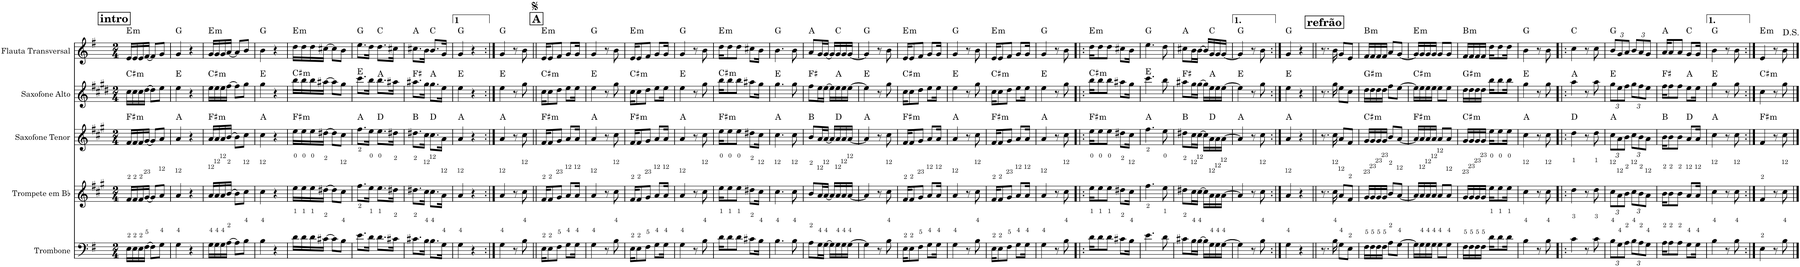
**kern	**kern	**kern	**harte	**kern	**harte	**kern	**harte
*part5	*part4	*part3	*part3	*part2	*part2	*part1	*part1
*staff5	*staff4	*staff3	*	*staff2	*	*staff1	*
*I"Trombone	*I"Trompete em Bb	*I"Saxofone Tenor	*	*I"Saxofone Alto	*	*I"Flauta Transversal	*
*I'Tbn.	*I'Tpt. em Bb	*I'Sax. Tn.	*	*	*	*I'Fl.	*
*clefF4	*clefG2	*clefG2	*	*clefG2	*	*clefG2	*
*	*Trd1c2	*Trd8c14	*	*Trd5c9	*	*	*
*k[f#]	*k[f#c#g#]	*k[f#c#g#]	*	*k[f#c#g#d#]	*	*k[f#]	*
*M2/4	*M2/4	*M2/4	*	*M2/4	*	*M2/4	*
!!LO:REH:place=s1:a:B:cj:fs=14:t=intro
=1	=1	=1	=1	=1	=1	=1	=1
!	!	!	!LO:H:kt=m	!	!LO:H:kt=m	!	!LO:H:kt=m
16E\LL	16f#/LL	16f#/LL	F#:min	16cc#\LL	C#:min	16e/LL	E:min
16E\	16f#/	16f#/	.	16cc#\	.	16e/	.
16E\	16f#/	16f#/	.	16cc#\	.	16e/	.
[16F#\JJ	[16g#/JJ	[16g#/JJ	.	[16dd#\JJ	.	[16f#/JJ	.
8F#\L]	8g#/L]	8g#/L]	.	8dd#\L]	.	8f#/L]	.
8G\J	8a/J	8a/J	.	8ee\J	.	8g/J	.
=2	=2	=2	=2	=2	=2	=2	=2
4G\	4a/	4a/	A:maj	4ee\	E:maj	4g/	G:maj
4r	4r	4r	.	4r	.	4r	.
=3	=3	=3	=3	=3	=3	=3	=3
!	!	!	!LO:H:kt=m	!	!LO:H:kt=m	!	!LO:H:kt=m
16G\LL	16a/LL	16a/LL	F#:min	16ee\LL	C#:min	16g/LL	E:min
16G\	16a/	16a/	.	16ee\	.	16g/	.
16G\	16a/	16a/	.	16ee\	.	16g/	.
[16A\JJ	[16b/JJ	[16b/JJ	.	[16ff#\JJ	.	[16a/JJ	.
8A\L]	8b\L]	8b\L]	.	8ff#\L]	.	8a/L]	.
8B\J	8cc#\J	8cc#\J	.	8gg#\J	.	8b/J	.
=4	=4	=4	=4	=4	=4	=4	=4
4B\	4cc#\	4cc#\	A:maj	4gg#\	E:maj	4b\	G:maj
4r	4r	4r	.	4r	.	4r	.
=5	=5	=5	=5	=5	=5	=5	=5
!	!	!	!LO:H:kt=m	!	!LO:H:kt=m	!	!LO:H:kt=m
16d\LL	16ee\LL	16ee\LL	F#:min	16bb\LL	C#:min	16dd\LL	E:min
16d\	16ee\	16ee\	.	16bb\	.	16dd\	.
16d\	16ee\	16ee\	.	16bb\	.	16dd\	.
[16c#X\JJ	[16dd#X\JJ	[16dd#X\JJ	.	[16aa#X\JJ	.	[16cc#X\JJ	.
8c#\L]	8dd#\L]	8dd#\L]	.	8aa#\L]	.	8cc#\L]	.
8B\J	8cc#\J	8cc#\J	.	8gg#\J	.	8b\J	.
=6	=6	=6	=6	=6	=6	=6	=6
8.e\L	8.ff#\L	8.ff#\L	A:maj	8.ccc#\L	E:maj	8.ee\L	G:maj
16d\Jk	16ee\Jk	16ee\Jk	.	16bb\Jk	.	16dd\Jk	.
8.d\L	8.ee\L	8.ee\L	D:maj	8.bb\L	A:maj	8.dd\L	C:maj
16c#X\Jk	16dd#X\Jk	16dd#X\Jk	.	16aa#X\Jk	.	16cc#X\Jk	.
=7	=7	=7	=7	=7	=7	=7	=7
8.c#X\L	8.dd#X\L	8.dd#X\L	B:maj	8.aa#X\L	F#:maj	8.cc#X\L	A:maj
16B\Jk	16cc#\Jk	16cc#\Jk	.	16gg#\Jk	.	16b\Jk	.
8.B\L	8.cc#\L	8.cc#\L	D:maj	8.gg#\L	A:maj	8.b/L	C:maj
16G\Jk	16a\Jk	16a\Jk	.	16ee\Jk	.	16g/Jk	.
=8	=8	=8	=8	=8	=8	=8	=8
4G\	4a/	4a/	A:maj	4ee\	E:maj	4g/	G:maj
4r	4r	4r	.	4r	.	4r	.
=9:|!	=9:|!	=9:|!	=9:|!	=9:|!	=9:|!	=9:|!	=9:|!
4G\	4a/	4a/	A:maj	4ee\	E:maj	4g/	G:maj
8r	8r	8r	.	8r	.	8r	.
8B\	8cc#\	8cc#\	.	8gg#\	.	8b\	.
!!LO:REH:place=s1:a:B:cj:fs=14:t=A
=10||	=10||	=10||	=10||	=10||	=10||	=10||	=10||
!	!	!	!LO:H:kt=m	!	!LO:H:kt=m	!	!LO:H:kt=m
16E\KL	16f#/KL	16f#/KL	F#:min	16cc#\KL	C#:min	16e/KL	E:min
8E\	8f#/	8f#/	.	8cc#\	.	8e/	.
8F#\J	8g#/J	8g#/J	.	8dd#\J	.	8f#/J	.
8G\L	8a/L	8a/L	.	8ee\L	.	8g/L	.
16G\Jk	16a/Jk	16a/Jk	.	16ee\Jk	.	16g/Jk	.
=11	=11	=11	=11	=11	=11	=11	=11
4G\	4a/	4a/	A:maj	4ee\	E:maj	4g/	G:maj
8r	8r	8r	.	8r	.	8r	.
8B\	8cc#\	8cc#\	.	8gg#\	.	8b\	.
=12	=12	=12	=12	=12	=12	=12	=12
!	!	!	!LO:H:kt=m	!	!LO:H:kt=m	!	!LO:H:kt=m
16E\KL	16f#/KL	16f#/KL	F#:min	16cc#\KL	C#:min	16e/KL	E:min
8E\	8f#/	8f#/	.	8cc#\	.	8e/	.
8F#\J	8g#/J	8g#/J	.	8dd#\J	.	8f#/J	.
8G\L	8a/L	8a/L	.	8ee\L	.	8g/L	.
16G\Jk	16a/Jk	16a/Jk	.	16ee\Jk	.	16g/Jk	.
=13	=13	=13	=13	=13	=13	=13	=13
4G\	4a/	4a/	A:maj	4ee\	E:maj	4g/	G:maj
8r	8r	8r	.	8r	.	8r	.
8B\	8cc#\	8cc#\	.	8gg#\	.	8b\	.
=14	=14	=14	=14	=14	=14	=14	=14
!	!	!	!LO:H:kt=m	!	!LO:H:kt=m	!	!LO:H:kt=m
16d\KL	16ee\KL	16ee\KL	F#:min	16bb\KL	C#:min	16dd\KL	E:min
8d\	8ee\	8ee\	.	8bb\	.	8dd\	.
8d\J	8ee\J	8ee\J	.	8bb\J	.	8dd\J	.
8c#X\L	8dd#X\L	8dd#X\L	.	8aa#X\L	.	8cc#X\L	.
16B\Jk	16cc#\Jk	16cc#\Jk	.	16gg#\Jk	.	16b\Jk	.
=15	=15	=15	=15	=15	=15	=15	=15
4.B\	4.cc#\	4.cc#\	A:maj	4.gg#\	E:maj	4.b\	G:maj
8B\	8cc#\	8cc#\	.	8gg#\	.	8b\	.
=16	=16	=16	=16	=16	=16	=16	=16
8A\L	8b/L	8b/L	B:maj	8ff#\L	F#:maj	8a/L	A:maj
16G\L	16a/L	16a/L	.	16ee\L	.	16g/L	.
[16G\JJ	[16a/JJ	[16a/JJ	.	[16ee\JJ	.	[16g/JJ	.
16G\LL]	16a/LL]	16a/LL]	.	16ee\LL]	.	16g/LL]	.
16G\	16a/	16a/	D:maj	16ee\	A:maj	16g/	C:maj
16G\	16a/	16a/	.	16ee\	.	16g/	.
[16G\JJ	[16a/JJ	[16a/JJ	.	[16ee\JJ	.	[16g/JJ	.
=17	=17	=17	=17	=17	=17	=17	=17
4G\]	4a/]	4a/]	A:maj	4ee\]	E:maj	4g/]	G:maj
8r	8r	8r	.	8r	.	8r	.
8B\	8cc#\	8cc#\	.	8gg#\	.	8b\	.
=18	=18	=18	=18	=18	=18	=18	=18
!	!	!	!LO:H:kt=m	!	!LO:H:kt=m	!	!LO:H:kt=m
16E\KL	16f#/KL	16f#/KL	F#:min	16cc#\KL	C#:min	16e/KL	E:min
8E\	8f#/	8f#/	.	8cc#\	.	8e/	.
8F#\J	8g#/J	8g#/J	.	8dd#\J	.	8f#/J	.
8G\L	8a/L	8a/L	.	8ee\L	.	8g/L	.
16G\Jk	16a/Jk	16a/Jk	.	16ee\Jk	.	16g/Jk	.
=19	=19	=19	=19	=19	=19	=19	=19
4G\	4a/	4a/	A:maj	4ee\	E:maj	4g/	G:maj
8r	8r	8r	.	8r	.	8r	.
8B\	8cc#\	8cc#\	.	8gg#\	.	8b\	.
=20	=20	=20	=20	=20	=20	=20	=20
!	!	!	!LO:H:kt=m	!	!LO:H:kt=m	!	!LO:H:kt=m
16E\KL	16f#/KL	16f#/KL	F#:min	16cc#\KL	C#:min	16e/KL	E:min
8E\	8f#/	8f#/	.	8cc#\	.	8e/	.
8F#\J	8g#/J	8g#/J	.	8dd#\J	.	8f#/J	.
8G\L	8a/L	8a/L	.	8ee\L	.	8g/L	.
16G\Jk	16a/Jk	16a/Jk	.	16ee\Jk	.	16g/Jk	.
=21	=21	=21	=21	=21	=21	=21	=21
4G\	4a/	4a/	A:maj	4ee\	E:maj	4g/	G:maj
8r	8r	8r	.	8r	.	8r	.
8B\	8cc#\	8cc#\	.	8gg#\	.	8b\	.
=22!|:	=22!|:	=22!|:	=22!|:	=22!|:	=22!|:	=22!|:	=22!|:
!	!	!	!LO:H:kt=m	!	!LO:H:kt=m	!	!LO:H:kt=m
16d\KL	16ee\KL	16ee\KL	F#:min	16bb\KL	C#:min	16dd\KL	E:min
8d\	8ee\	8ee\	.	8bb\	.	8dd\	.
8d\J	8ee\J	8ee\J	.	8bb\J	.	8dd\J	.
8c#X\L	8dd#X\L	8dd#X\L	.	8aa#X\L	.	8cc#X\L	.
16B\Jk	16cc#\Jk	16cc#\Jk	.	16gg#\Jk	.	16b\Jk	.
=23	=23	=23	=23	=23	=23	=23	=23
4.e\	4.ff#\	4.ff#\	A:maj	4.ccc#\	E:maj	4.ee\	G:maj
8d\	8ee\	8ee\	.	8bb\	.	8dd\	.
=24	=24	=24	=24	=24	=24	=24	=24
8c#X\L	8dd#X\L	8dd#X\L	B:maj	8aa#X\L	F#:maj	8cc#X\L	A:maj
16B\L	16cc#\L	16cc#\L	.	16gg#\L	.	16b\L	.
[16B\JJ	[16cc#\JJ	[16cc#\JJ	.	[16gg#\JJ	.	[16b\JJ	.
16B\LL]	16cc#\LL]	16cc#\LL]	.	16gg#\LL]	.	16b/LL]	.
16G\	16a\	16a\	D:maj	16ee\	A:maj	16g/	C:maj
16G\	16a\	16a\	.	16ee\	.	16g/	.
[16G\JJ	[16a\JJ	[16a\JJ	.	[16ee\JJ	.	[16g/JJ	.
=25	=25	=25	=25	=25	=25	=25	=25
4G\]	4a/]	4a/]	A:maj	4ee\]	E:maj	4g/]	G:maj
8r	8r	8r	.	8r	.	8r	.
8B\	8cc#\	8cc#\	.	8gg#\	.	8b\	.
=26:|!	=26:|!	=26:|!	=26:|!	=26:|!	=26:|!	=26:|!	=26:|!
4G\	4a/	4a/	A:maj	4ee\	E:maj	4g/	G:maj
4r	4r	4r	.	4r	.	4r	.
!!LO:REH:place=s1:a:B:cj:fs=14:t=refrão
=27||	=27||	=27||	=27||	=27||	=27||	=27||	=27||
8.r	8.r	8.r	.	8.r	.	8.r	.
16B\	16cc#\	16cc#\	.	16gg#\	.	16b\	.
8G\L	8a/L	8a/L	.	8ee\L	.	8g/L	.
8E\J	8f#/J	8f#/J	.	8cc#\J	.	8e/J	.
=28	=28	=28	=28	=28	=28	=28	=28
!	!	!	!LO:H:kt=m	!	!LO:H:kt=m	!	!LO:H:kt=m
16F#\LL	16g#/LL	16g#/LL	C#:min	16dd#\LL	G#:min	16f#/LL	B:min
16F#\	16g#/	16g#/	.	16dd#\	.	16f#/	.
16F#\	16g#/	16g#/	.	16dd#\	.	16f#/	.
16F#\JJ	16g#/JJ	16g#/JJ	.	16dd#\JJ	.	16f#/JJ	.
8A\L	8b/L	8b/L	.	8ff#\L	.	8a/L	.
[8G\J	[8a/J	[8a/J	.	[8ee\J	.	[8g/J	.
=29	=29	=29	=29	=29	=29	=29	=29
!	!	!	!LO:H:kt=m	!	!LO:H:kt=m	!	!LO:H:kt=m
16G\LL]	16a/LL]	16a/LL]	F#:min	16ee\LL]	C#:min	16g/LL]	E:min
16G\	16a/	16a/	.	16ee\	.	16g/	.
16G\	16a/	16a/	.	16ee\	.	16g/	.
16G\JJ	16a/JJ	16a/JJ	.	16ee\JJ	.	16g/JJ	.
8G\L	8a/L	8a/L	.	8ee\L	.	8g/L	.
8G\J	8a/J	8a/J	.	8ee\J	.	8g/J	.
=30	=30	=30	=30	=30	=30	=30	=30
!	!	!	!LO:H:kt=m	!	!LO:H:kt=m	!	!LO:H:kt=m
16F#\LL	16g#/LL	16g#/LL	C#:min	16dd#\LL	G#:min	16f#/LL	B:min
16F#\	16g#/	16g#/	.	16dd#\	.	16f#/	.
16F#\	16g#/	16g#/	.	16dd#\	.	16f#/	.
16F#\JJ	16g#/JJ	16g#/JJ	.	16dd#\JJ	.	16f#/JJ	.
16d\KL	16ee\KL	16ee\KL	.	16bb\KL	.	16dd\KL	.
8d\	8ee\	8ee\	.	8bb\	.	8dd\	.
16d\Jk	16ee\Jk	16ee\Jk	.	16bb\Jk	.	16dd\Jk	.
=31	=31	=31	=31	=31	=31	=31	=31
4B\	4cc#\	4cc#\	A:maj	4gg#\	E:maj	4b\	G:maj
8r	8r	8r	.	8r	.	8r	.
8B\	8cc#\	8cc#\	.	8gg#\	.	8b\	.
=32!|:	=32!|:	=32!|:	=32!|:	=32!|:	=32!|:	=32!|:	=32!|:
4c\	4dd\	4dd\	D:maj	4aa\	A:maj	4cc\	C:maj
8r	8r	8r	.	8r	.	8r	.
8c\	8dd\	8dd\	.	8aa\	.	8cc\	.
=33	=33	=33	=33	=33	=33	=33	=33
*Xbrackettup	*Xbrackettup	*Xbrackettup	*	*Xbrackettup	*	*Xbrackettup	*
12B\L	12cc#\L	12cc#\L	A:maj	12gg#\L	E:maj	12b/L	G:maj
12G\	12a\	12a\	.	12ee\	.	12g/	.
12A\J	12b\J	12b\J	.	12ff#\J	.	12a/J	.
12B\L	12cc#\L	12cc#\L	.	12gg#\L	.	12b/L	.
12A\	12b\	12b\	.	12ff#\	.	12a/	.
12G\J	12a\J	12a\J	.	12ee\J	.	12g/J	.
=34	=34	=34	=34	=34	=34	=34	=34
16A\KL	16b\KL	16b\KL	B:maj	16ff#\KL	F#:maj	16a/KL	A:maj
8A\	8b\	8b\	.	8ff#\	.	8a/	.
8A\J	8b\J	8b\J	.	8ff#\J	.	8a/J	.
8G\L	8a/L	8a/L	D:maj	8ee\L	A:maj	8g/L	C:maj
16G\Jk	16a/Jk	16a/Jk	.	16ee\Jk	.	16g/Jk	.
=35	=35	=35	=35	=35	=35	=35	=35
4B\	4cc#\	4cc#\	A:maj	4gg#\	E:maj	4b\	G:maj
8r	8r	8r	.	8r	.	8r	.
8B\	8cc#\	8cc#\	.	8gg#\	.	8b\	.
=36:|!	=36:|!	=36:|!	=36:|!	=36:|!	=36:|!	=36:|!	=36:|!
!	!	!	!LO:H:kt=m	!	!LO:H:kt=m	!	!LO:H:kt=m
4E\	4f#/	4f#/	F#:min	4cc#\	C#:min	4e/	E:min
8r	8r	8r	.	8r	.	8r	.
8B\	8cc#\	8cc#\	.	8gg#\	.	8b\	.
==	==	==	==	==	==	==	==
*-	*-	*-	*-	*-	*-	*-	*-
